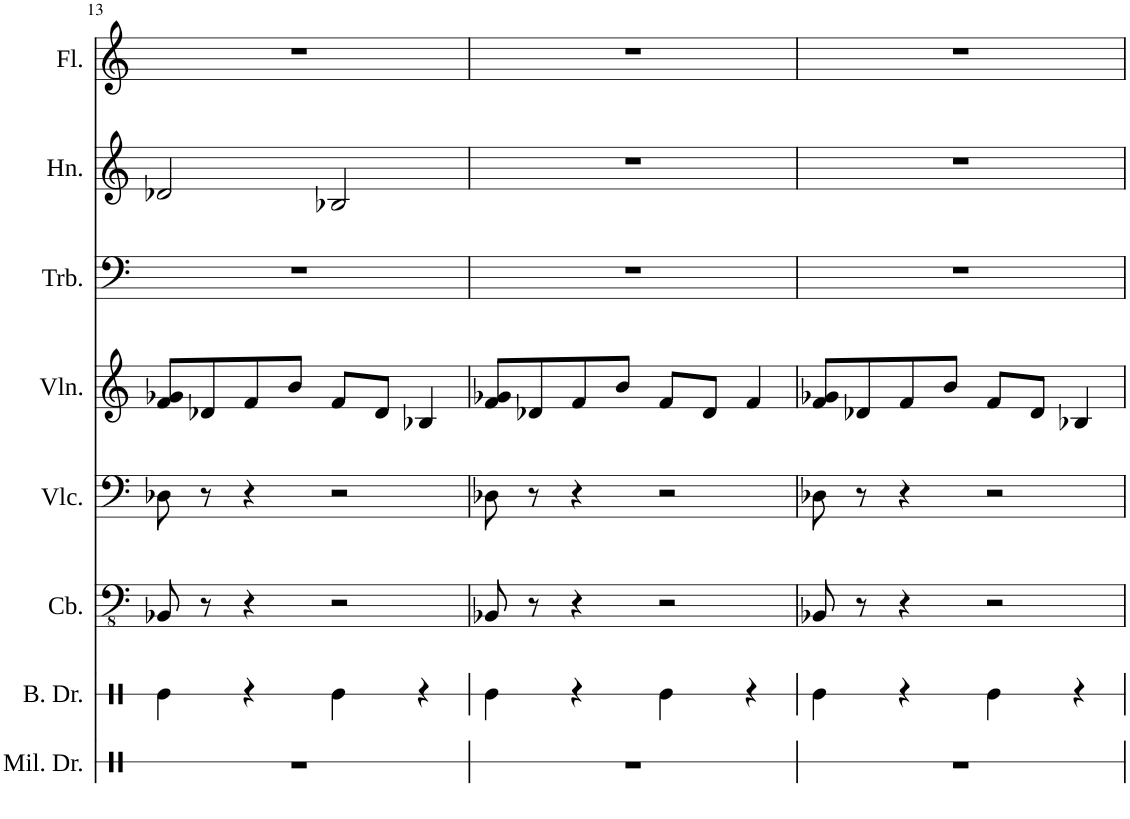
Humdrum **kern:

**kern	**kern	**kern	**kern	**kern	**kern	**kern	**kern
*part8	*part7	*part6	*part5	*part4	*part3	*part2	*part1
*staff8	*staff7	*staff6	*staff5	*staff4	*staff3	*staff2	*staff1
*I"Military Drum	*I"Bass Drum	*I"Double Bass	*I"Violoncello	*I"Violin	*I"Trombone	*I"Horn	*I"Flute
*I'Mil. Dr.	*I'B. Dr.	*	*I'Vlc.	*I'Vln.	*I'Trb.	*I'Hn.	*I'Fl.
!!LO:PB:g=z
*clefX	*clefX	*clefFv4	*clefF4	*clefG2	*clefF4	*clefG2	*clefG2
*	*	*ITrd7c12	*	*	*	*ITrd4c7	*
*k[]	*k[]	*k[]	*k[]	*k[]	*k[]	*k[]	*k[]
*M4/4	*M4/4	*M4/4	*M4/4	*M4/4	*M4/4	*M4/4	*M4/4
=13	=13	=13	=13	=13	=13	=13	=13
1r	4Re\	8BBB-X/	8D-X\	8f/ 8g-X/L	1r	2d-X/	1r
.	.	8r	8r	8d-X/	.	.	.
.	4r	4r	4r	8f/	.	.	.
.	.	.	.	8b/J	.	.	.
.	4Re\	2r	2r	8f/L	.	2B-X/	.
.	.	.	.	8d-/J	.	.	.
.	4r	.	.	4B-X/	.	.	.
=14	=14	=14	=14	=14	=14	=14	=14
1r	4Re\	8BBB-X/	8D-X\	8f/ 8g-X/L	1r	1r	1r
.	.	8r	8r	8d-X/	.	.	.
.	4r	4r	4r	8f/	.	.	.
.	.	.	.	8b/J	.	.	.
.	4Re\	2r	2r	8f/L	.	.	.
.	.	.	.	8d-/J	.	.	.
.	4r	.	.	4f/	.	.	.
=15	=15	=15	=15	=15	=15	=15	=15
1r	4Re\	8BBB-X/	8D-X\	8f/ 8g-X/L	1r	1r	1r
.	.	8r	8r	8d-X/	.	.	.
.	4r	4r	4r	8f/	.	.	.
.	.	.	.	8b/J	.	.	.
.	4Re\	2r	2r	8f/L	.	.	.
.	.	.	.	8d-/J	.	.	.
.	4r	.	.	4B-X/	.	.	.
=	=	=	=	=	=	=	=
*-	*-	*-	*-	*-	*-	*-	*-
